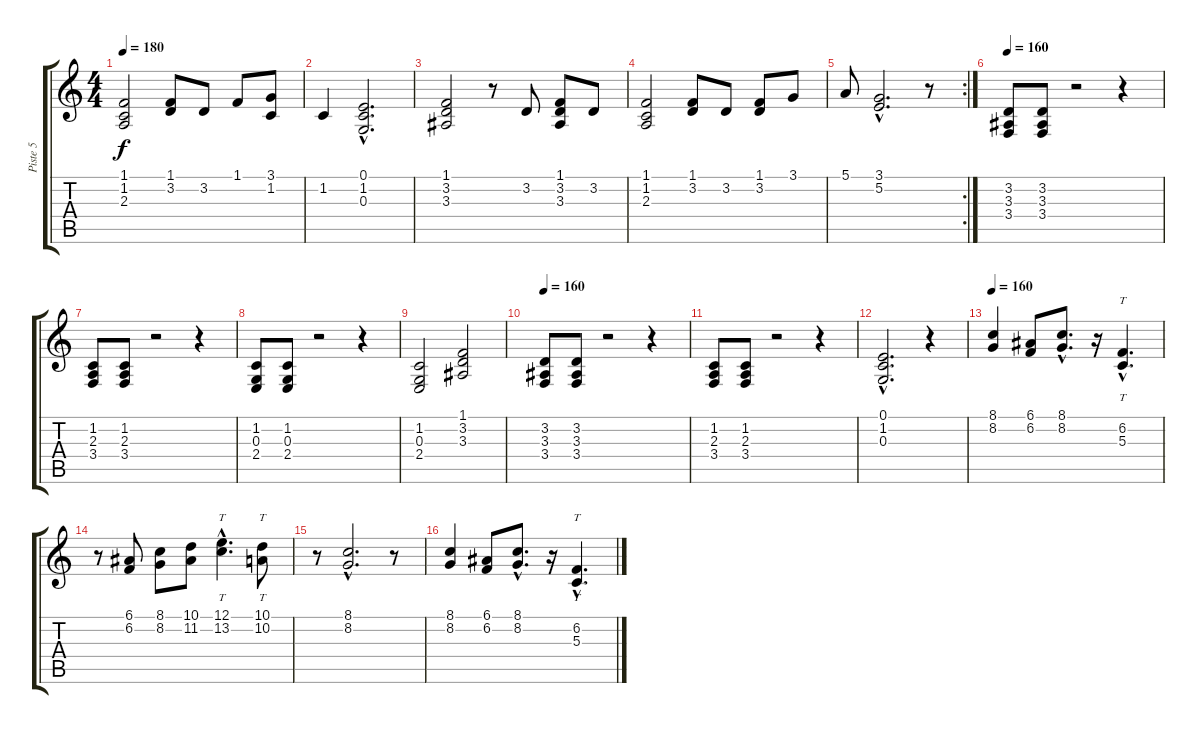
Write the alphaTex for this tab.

\track ("Piste 5" "Piste 5") {instrument trombone}
\staff {score tabs}
\tuning (E4 B3 G3 D3 A2 E2) {hide}
\ts (4 4)
\tempo 180
\clef g2
\ks c
(1.1 1.2 2.3).2{dy f} (1.1 3.2).8 3.2.8 1.1.8 (3.1 1.2).8 |
1.2.4 (0.1{hac} 1.2{hac} 0.3{hac}).2{d} |
(1.1 3.2 3.3).2 r.8 3.2.8 (1.1 3.2 3.3).8 3.2.8 |
(1.1 1.2 2.3).2 (1.1 3.2).8 3.2.8 (1.1 3.2).8 3.1.8 |
\rc 2
5.1.8 (3.1{hac} 5.2{hac}).2{d} r.8 |
\tempo 160
(3.2 3.3 3.4).8 (3.2 3.3 3.4).8 r.2 r.4 |
(1.2 2.3 3.4).8 (1.2 2.3 3.4).8 r.2 r.4 |
(1.2 0.3 2.4).8 (1.2 0.3 2.4).8 r.2 r.4 |
(1.2 0.3 2.4).2 (1.1 3.2 3.3).2 |
\tempo 160
(3.2 3.3 3.4).8 (3.2 3.3 3.4).8 r.2 r.4 |
(1.2 2.3 3.4).8 (1.2 2.3 3.4).8 r.2 r.4 |
(0.1{hac} 1.2{hac} 0.3{hac}).2{d} r.4 |
\tempo 160
(8.1 8.2).4 (6.1 6.2).8 (8.1{hac} 8.2{hac}).8{d} r.16 (6.2{hac} 5.3{hac}).4{tt d} |
r.8 (6.1 6.2).8 (8.1 8.2).8 (10.1 11.2).8 (12.1{hac} 13.2{hac}).4{tt d} (10.1 10.2).8{tt} |
r.8 (8.1{hac} 8.2{hac}).2{d} r.8 |
(8.1 8.2).4 (6.1 6.2).8 (8.1{hac} 8.2{hac}).8{d} r.16 (6.2{hac} 5.3{hac}).4{tt d}
